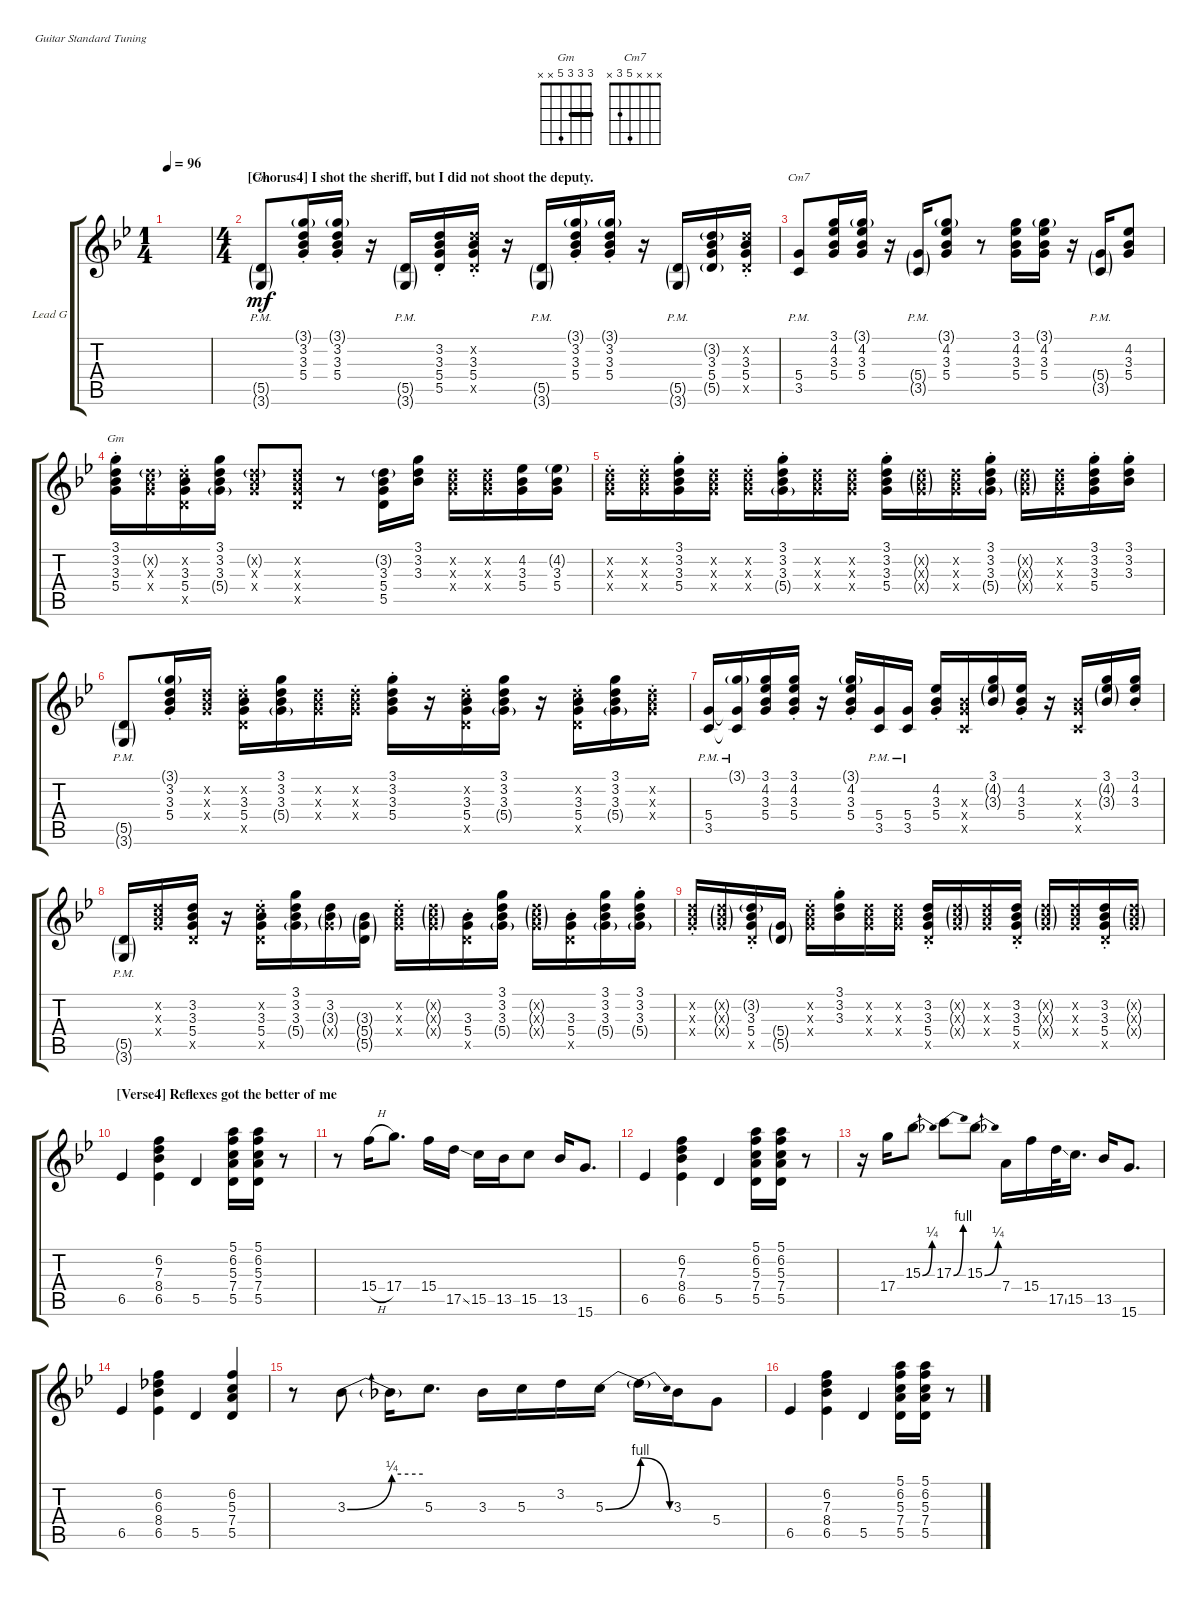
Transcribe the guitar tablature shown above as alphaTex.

\bracketExtendMode groupsimilarinstruments
\firstSystemTrackNameOrientation horizontal
\otherSystemsTrackNameOrientation horizontal
\track ("Lead Guitar (left channel)" "Lead G") {instrument electricguitarclean}
\staff {score tabs}
\tuning (E4 B3 G3 D3 A2 E2)
\chord ("Gm" x x x x 5 3)
\chord ("Cm7" x x x 5 3 x)
\chord ("Gm" 3 3 3 5 x x) {barre (3 3)}
\ts (1 4)
\tempo 96
\clef g2
\ks gminor
|
\ts (4 4)
\section ("" "[Chorus4] I shot the sheriff, but I did not shoot the deputy.")
(5.5{g pm} 3.6{g pm}).8{ch "Gm" dy mf} (3.1{g} 3.2 3.3{st} 5.4{st}).16 (3.1{g} 3.2 3.3 5.4{st}).16 r.16 (5.5{g pm} 3.6{g pm}).16 (3.2{st} 3.3 5.4 5.5{st}).16 (3.2{st x} 3.3{st} 5.4{st} 5.5{st x}).16 r.16 (5.5{g pm} 3.6{g pm}).16 (3.1{g} 3.2 3.3 5.4{st}).16 (3.1{g} 3.2 3.3 5.4{st}).16 r.16 (5.5{g pm} 3.6{g pm}).16 (3.2{g} 3.3 5.4 5.5{g}).16 (3.2{st x} 3.3{st} 5.4{st} 5.5{st x}).16 |
(3.5{pm} 5.4{pm}).8{ch "Cm7"} (4.2 3.3 5.4 3.1).16 (4.2 3.3 5.4 3.1{g}).16 r.16 (3.5{g pm} 5.4{g pm}).16 (4.2 3.3 5.4 3.1{g}).8 r.8 (4.2 3.3 5.4 3.1).16 (4.2 3.3 5.4 3.1{g}).16 r.16 (3.5{g pm} 5.4{g pm}).16 (4.2 3.3 5.4).8 |
(3.1 3.2{st} 3.3 5.4).16{ch "Gm"} (3.2{g x} 3.3{x} 5.4{x}).16 (3.2{st x} 3.3{st} 5.4{st} 5.5{st x}).16 (3.1 3.2 3.3 5.4{g}).16 (3.2{g x} 3.3{x} 5.4{x}).8 (3.2{x} 3.3{x} 5.4{x} 5.5{x}).8 r.8 (3.2{g} 3.3 5.4 5.5).16 (3.1 3.2 3.3).16 (3.2{x} 3.3{x} 5.4{x}).16 (3.2{x} 3.3{x} 5.4{x}).16 (4.2 3.3 5.4).16 (4.2{g} 3.3 5.4).16 |
(3.2{x} 3.3{st x} 5.4{x}).16 (3.2{st x} 3.3{st x} 5.4{st x}).16 (3.1 3.2{st} 3.3 5.4{st}).16 (3.2{x} 3.3{x} 5.4{x}).16 (3.2{st x} 3.3{st x} 5.4{st x}).16 (3.1 3.2{st} 3.3 5.4{g}).16 (3.2{x} 3.3{x} 5.4{x}).16 (3.2{x} 3.3{x} 5.4{x}).16 (3.1 3.2{st} 3.3 5.4{st}).16 (3.2{g x} 3.3{g x} 5.4{g x}).16 (3.2{x} 3.3{x} 5.4{x}).16 (3.1{st} 3.2{st} 3.3{st} 5.4{g}).16 (3.2{g x} 3.3{g x} 5.4{g x}).16 (3.2{x} 3.3{x} 5.4{x}).16 (3.1 3.2{st} 3.3 5.4{st}).16 (3.1{st} 3.2{st} 3.3{st}).16 |
(5.5{g pm} 3.6{g pm}).8 (3.1{g} 3.2 3.3{st} 5.4{st}).16 (3.2{x} 3.3{x} 5.4{x}).16 (3.2{st x} 3.3{st} 5.4{st} 5.5{st x}).16 (3.1 3.2 3.3 5.4{g}).16 (3.2{x} 3.3{x} 5.4{x}).16 (3.2{st x} 3.3{st x} 5.4{st x}).16 (3.1 3.2 3.3{st} 5.4{st}).16 r.16 (3.2{st x} 3.3{st} 5.4{st} 5.5{st x}).16 (3.1 3.2 3.3 5.4{g}).16 r.16 (3.2{st x} 3.3{st} 5.4{st} 5.5{st x}).16 (3.1 3.2 3.3 5.4{g}).16 (3.2{st x} 3.3{st x} 5.4{st x}).16 |
(3.5{pm} 5.4{pm}).16 (3.5{pm t} 5.4{pm t} 3.1{g}).16 (4.2 3.3 5.4 3.1).16 (4.2 3.3 5.4 3.1{st}).16 r.16 (4.2{st} 3.3{st} 3.1{g} 5.4{st}).16 (3.5{pm} 5.4{pm}).16 (3.5{pm} 5.4{pm}).16 (4.2{st} 3.3{st} 5.4{st}).16 (3.3{x} 5.4{x} 3.5{x}).16 (4.2{g} 3.3{g} 3.1).16 (4.2{st} 3.3{st} 5.4{st}).16 r.16 (3.3{x} 5.4{x} 3.5{x}).16 (4.2{g} 3.3{g} 3.1).16 (4.2{st} 3.3{st} 3.1{st}).16 |
(5.5{g pm} 3.6{g pm}).16 (3.2{x} 3.3{x} 5.4{x}).16 (3.2 3.3 5.4 5.5{x}).16 r.16 (3.2{st x} 3.3{st} 5.4{st} 5.5{st x}).16 (3.1 3.2 3.3 5.4{g}).16 (3.3{g} 5.4{g x} 3.2).16 (3.3{g} 5.4{g} 5.5{g}).16 (3.2{st x} 3.3{st x} 5.4{st x}).16 (3.2{g x} 3.3{g x} 5.4{g x}).16 (3.3{st} 5.4{st} 5.5{st x}).16 (3.1 3.2 3.3 5.4{g}).16 (3.2{g x} 3.3{g x} 5.4{g x}).16 (3.3{st} 5.4{st} 5.5{st x}).16 (3.1 3.2 3.3 5.4{g}).16 (3.1 3.2{st} 3.3 5.4{g}).16 |
(3.2{st x} 3.3{st x} 5.4{st x}).16 (3.2{g x} 3.3{g x} 5.4{g x}).16 (3.3 5.4{st} 5.5{st x} 3.2{g}).16 (5.4{g} 5.5{g}).16 (3.2{st x} 3.3{st x} 5.4{st x}).16 (3.1 3.2{st} 3.3).16 (3.2{x} 3.3{x} 5.4{x}).16 (3.2{x} 3.3{x} 5.4{x}).16 (3.2{st} 3.3{st} 5.4{st} 5.5{x}).16 (3.2{g x} 3.3{g x} 5.4{g x}).16 (3.2{x} 3.3{x} 5.4{x}).16 (3.2{st} 3.3{st} 5.4{st} 5.5{x}).16 (3.2{g x} 3.3{g x} 5.4{g x}).16 (3.2{x} 3.3{x} 5.4{x}).16 (3.2{st} 3.3{st} 5.4{st} 5.5{x}).16 (3.2{g x} 3.3{g x} 5.4{g x}).16 |
\section ("" "[Verse4] Reflexes got the better of me")
6.5.4 (6.2 7.3 8.4 6.5).4 5.5.4 (5.1 6.2 5.3 7.4 5.5).16 (5.1 6.2 5.3 7.4 5.5).16 r.8 |
r.8 15.4{h}.16 17.4.8{d} 15.4.16 17.5{ss}.16 15.5.16 13.5.16 15.5.8 13.5.16 15.6.8{d} |
6.5.4 (6.2 7.3 8.4 6.5).4 5.5.4 (5.1 6.2 5.3 7.4 5.5).16 (5.1 6.2 5.3 7.4 5.5).16 r.8 |
r.16 17.4.16 15.3{be (bend 0 0 60 1)}.8 17.3{be (bend 0 0 60 4)}.8 15.3{be (bend 0 0 60 1)}.8 7.4.16 15.4.16 17.5{ss}.32 15.5.16{d} 13.5.16 15.6.8{d} |
6.5.4 (6.2 6.3 8.4 6.5).4 5.5.4 (6.2 5.3 7.4 5.5).4 |
r.8 3.3{be (bend 0 0 60 1)}.8 3.3{be (hold 0 1 60 1) t}.16 5.3.8{d} 3.3.16 5.3.16 3.2.16 5.3{be (bend 0 0 60 4)}.16 5.3{be (release 0 4 60 0) t}.16 3.3.16 5.4.8 |
6.5.4 (6.2 7.3 8.4 6.5).4 5.5.4 (5.1 6.2 5.3 7.4 5.5).16 (5.1 6.2 5.3 7.4 5.5).16 r.8
